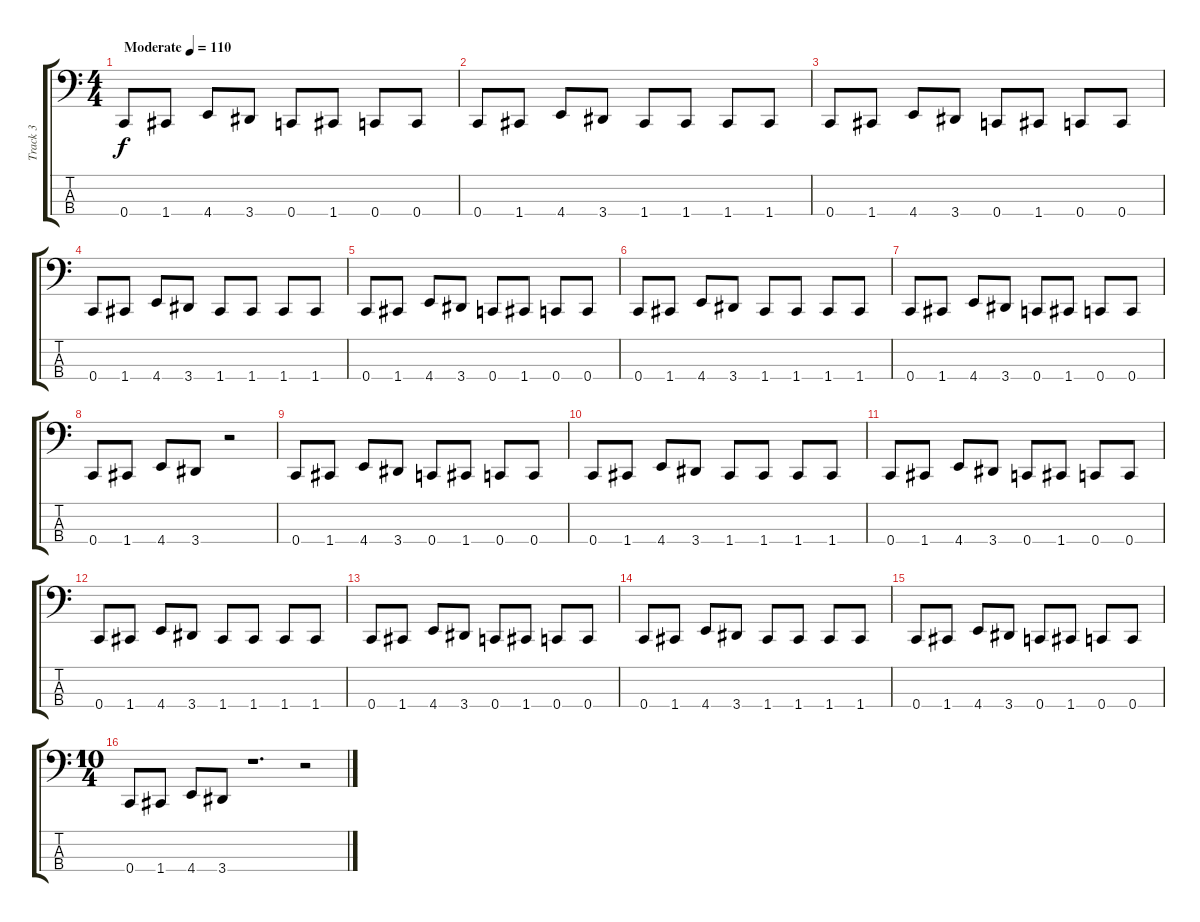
\track ("Track 3" "Track 3") {instrument electricbassfinger}
\staff {score tabs}
\tuning (F2 C2 G1 C1) {hide}
\ts (4 4)
\tempo (110 "Moderate")
\clef f4
\ks c
0.4.8{dy f instrument electricbassfinger} 1.4.8 4.4.8 3.4.8 0.4.8 1.4.8 0.4.8 0.4.8 |
0.4.8 1.4.8 4.4.8 3.4.8 1.4.8 1.4.8 1.4.8 1.4.8 |
0.4.8 1.4.8 4.4.8 3.4.8 0.4.8 1.4.8 0.4.8 0.4.8 |
0.4.8 1.4.8 4.4.8 3.4.8 1.4.8 1.4.8 1.4.8 1.4.8 |
0.4.8 1.4.8 4.4.8 3.4.8 0.4.8 1.4.8 0.4.8 0.4.8 |
0.4.8 1.4.8 4.4.8 3.4.8 1.4.8 1.4.8 1.4.8 1.4.8 |
0.4.8 1.4.8 4.4.8 3.4.8 0.4.8 1.4.8 0.4.8 0.4.8 |
0.4.8 1.4.8 4.4.8 3.4.8 r.2 |
0.4.8 1.4.8 4.4.8 3.4.8 0.4.8 1.4.8 0.4.8 0.4.8 |
0.4.8 1.4.8 4.4.8 3.4.8 1.4.8 1.4.8 1.4.8 1.4.8 |
0.4.8 1.4.8 4.4.8 3.4.8 0.4.8 1.4.8 0.4.8 0.4.8 |
0.4.8 1.4.8 4.4.8 3.4.8 1.4.8 1.4.8 1.4.8 1.4.8 |
0.4.8 1.4.8 4.4.8 3.4.8 0.4.8 1.4.8 0.4.8 0.4.8 |
0.4.8 1.4.8 4.4.8 3.4.8 1.4.8 1.4.8 1.4.8 1.4.8 |
0.4.8 1.4.8 4.4.8 3.4.8 0.4.8 1.4.8 0.4.8 0.4.8 |
\ts (10 4)
0.4.8 1.4.8 4.4.8 3.4.8 r.1{d} r.2
